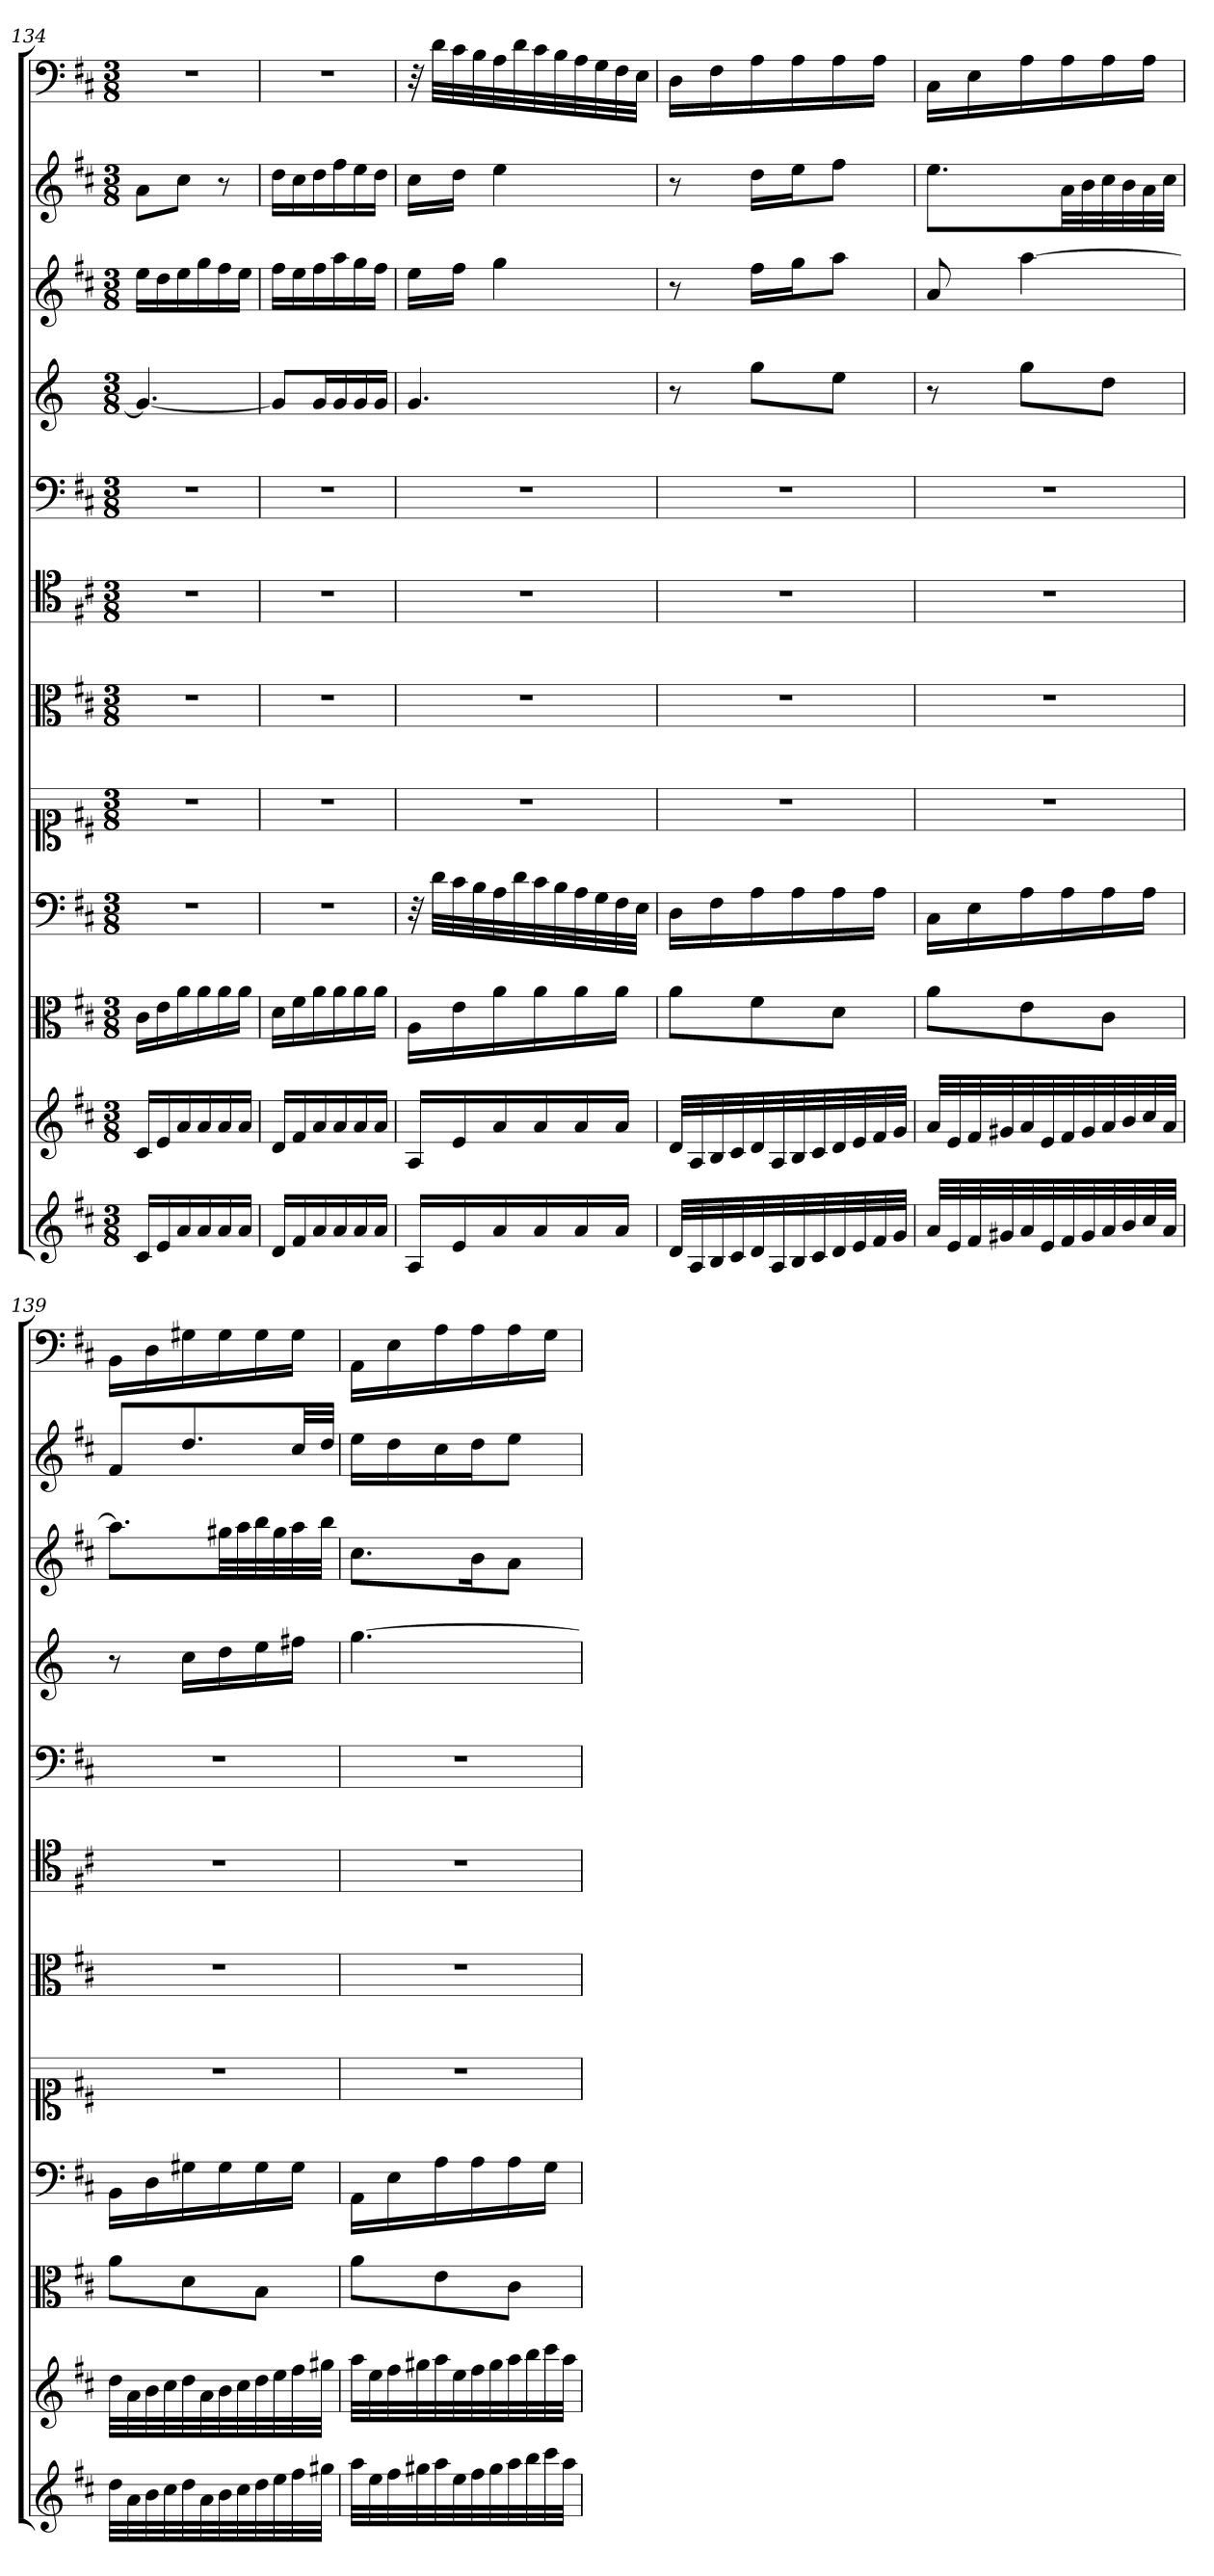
**kern	**kern	**kern	**kern	**kern	**kern	**kern	**kern	**kern	**kern	**kern	**kern
*part12	*part11	*part10	*part9	*part8	*part7	*part6	*part5	*part4	*part3	*part2	*part1
*staff12	*staff11	*staff10	*staff9	*staff8	*staff7	*staff6	*staff5	*staff4	*staff3	*staff2	*staff1
*	*	*clefC3	*clefF4	*clefC1	*clefC3	*clefC4	*clefF4	*	*	*	*clefF4
*k[f#c#]	*k[f#c#]	*k[f#c#]	*k[f#c#]	*k[f#c#]	*k[f#c#]	*k[f#c#]	*k[f#c#]	*k[]	*k[f#c#]	*k[f#c#]	*k[f#c#]
*D:	*D:	*D:	*D:	*D:	*D:	*D:	*D:	*	*D:	*D:	*D:
*M3/8	*M3/8	*M3/8	*M3/8	*M3/8	*M3/8	*M3/8	*M3/8	*M3/8	*M3/8	*M3/8	*M3/8
=134	=134	=134	=134	=134	=134	=134	=134	=134	=134	=134	=134
16c#LL	16c#LL	16c#\LL	4.r	4.r	4.r	4.r	4.r	4.g_	16eeLL	8aL	4.r
16e	16e	16e\	.	.	.	.	.	.	16dd	.	.
16a	16a	16a\	.	.	.	.	.	.	16ee	8cc#J	.
16a	16a	16a\	.	.	.	.	.	.	16gg	.	.
16a	16a	16a\	.	.	.	.	.	.	16ff#	8r	.
16aJJ	16aJJ	16a\JJ	.	.	.	.	.	.	16eeJJ	.	.
=135	=135	=135	=135	=135	=135	=135	=135	=135	=135	=135	=135
16dLL	16dLL	16d\LL	4.r	4.r	4.r	4.r	4.r	8gL]	16ff#LL	16ddLL	4.r
16f#	16f#	16f#\	.	.	.	.	.	.	16ee	16cc#	.
16a	16a	16a\	.	.	.	.	.	16gL	16ff#	16dd	.
16a	16a	16a\	.	.	.	.	.	16g	16aa	16ff#	.
16a	16a	16a\	.	.	.	.	.	16g	16gg	16ee	.
16aJJ	16aJJ	16a\JJ	.	.	.	.	.	16gJJ	16ff#JJ	16ddJJ	.
=136	=136	=136	=136	=136	=136	=136	=136	=136	=136	=136	=136
16ALL	16ALL	16A\LL	32r	4.r	4.r	4.r	4.r	4.g	16eeLL	16cc#LL	32r
.	.	.	32d\LLL	.	.	.	.	.	.	.	32d\LLL
16e	16e	16e\	32c#\	.	.	.	.	.	16ff#JJ	16ddJJ	32c#\
.	.	.	32B\	.	.	.	.	.	.	.	32B\
16a	16a	16a\	32A\	.	.	.	.	.	4gg	4ee	32A\
.	.	.	32d\	.	.	.	.	.	.	.	32d\
16a	16a	16a\	32c#\	.	.	.	.	.	.	.	32c#\
.	.	.	32B\	.	.	.	.	.	.	.	32B\
16a	16a	16a\	32A\	.	.	.	.	.	.	.	32A\
.	.	.	32G\	.	.	.	.	.	.	.	32G\
16aJJ	16aJJ	16a\JJ	32F#\	.	.	.	.	.	.	.	32F#\
.	.	.	32E\JJJ	.	.	.	.	.	.	.	32E\JJJ
=137	=137	=137	=137	=137	=137	=137	=137	=137	=137	=137	=137
32dLLL	32dLLL	8a\L	16D\LL	4.r	4.r	4.r	4.r	8r	8r	8r	16D\LL
32A	32A	.	.	.	.	.	.	.	.	.	.
32B	32B	.	16F#\	.	.	.	.	.	.	.	16F#\
32c#	32c#	.	.	.	.	.	.	.	.	.	.
32d	32d	8f#\	16A\	.	.	.	.	8ggL	16ff#LL	16ddLL	16A\
32A	32A	.	.	.	.	.	.	.	.	.	.
32B	32B	.	16A\	.	.	.	.	.	16ggJ	16eeJ	16A\
32c#	32c#	.	.	.	.	.	.	.	.	.	.
32d	32d	8d\J	16A\	.	.	.	.	8eeJ	8aaJ	8ff#J	16A\
32e	32e	.	.	.	.	.	.	.	.	.	.
32f#	32f#	.	16A\JJ	.	.	.	.	.	.	.	16A\JJ
32gJJJ	32gJJJ	.	.	.	.	.	.	.	.	.	.
=138	=138	=138	=138	=138	=138	=138	=138	=138	=138	=138	=138
32aLLL	32aLLL	8a\L	16C#\LL	4.r	4.r	4.r	4.r	8r	8a	8.eeL	16C#\LL
32e	32e	.	.	.	.	.	.	.	.	.	.
32f#	32f#	.	16E\	.	.	.	.	.	.	.	16E\
32g#X	32g#X	.	.	.	.	.	.	.	.	.	.
32a	32a	8e\	16A\	.	.	.	.	8ggL	[4aa	.	16A\
32e	32e	.	.	.	.	.	.	.	.	.	.
32f#	32f#	.	16A\	.	.	.	.	.	.	32aLL	16A\
32g#	32g#	.	.	.	.	.	.	.	.	32b	.
32a	32a	8c#\J	16A\	.	.	.	.	8ddJ	.	32cc#	16A\
32b	32b	.	.	.	.	.	.	.	.	32b	.
32cc#	32cc#	.	16A\JJ	.	.	.	.	.	.	32a	16A\JJ
32aJJJ	32aJJJ	.	.	.	.	.	.	.	.	32cc#JJJ	.
=139	=139	=139	=139	=139	=139	=139	=139	=139	=139	=139	=139
32ddLLL	32ddLLL	8a\L	16BB\LL	4.r	4.r	4.r	4.r	8r	8.aaL]	8f#L	16BB\LL
32a	32a	.	.	.	.	.	.	.	.	.	.
32b	32b	.	16D\	.	.	.	.	.	.	.	16D\
32cc#	32cc#	.	.	.	.	.	.	.	.	.	.
32dd	32dd	8d\	16G#X\	.	.	.	.	16ccLL	.	8.dd	16G#X\
32a	32a	.	.	.	.	.	.	.	.	.	.
32b	32b	.	16G#\	.	.	.	.	16dd	32gg#XLL	.	16G#\
32cc#	32cc#	.	.	.	.	.	.	.	32aa	.	.
32dd	32dd	8B\J	16G#\	.	.	.	.	16ee	32bb	.	16G#\
32ee	32ee	.	.	.	.	.	.	.	32gg#	.	.
32ff#	32ff#	.	16G#\JJ	.	.	.	.	16ff#XJJ	32aa	32cc#LL	16G#\JJ
32gg#XJJJ	32gg#XJJJ	.	.	.	.	.	.	.	32bbJJJ	32ddJJJ	.
=140	=140	=140	=140	=140	=140	=140	=140	=140	=140	=140	=140
32aaLLL	32aaLLL	8a\L	16AA\LL	4.r	4.r	4.r	4.r	[4.gg	8.cc#L	16eeLL	16AA\LL
32ee	32ee	.	.	.	.	.	.	.	.	.	.
32ff#	32ff#	.	16E\	.	.	.	.	.	.	16dd	16E\
32gg#X	32gg#X	.	.	.	.	.	.	.	.	.	.
32aa	32aa	8e\	16A\	.	.	.	.	.	.	16cc#	16A\
32ee	32ee	.	.	.	.	.	.	.	.	.	.
32ff#	32ff#	.	16A\	.	.	.	.	.	16bK	16ddJ	16A\
32gg#	32gg#	.	.	.	.	.	.	.	.	.	.
32aa	32aa	8c#\J	16A\	.	.	.	.	.	8aJ	8eeJ	16A\
32bb	32bb	.	.	.	.	.	.	.	.	.	.
32ccc#	32ccc#	.	16G\JJ	.	.	.	.	.	.	.	16G\JJ
32aaJJJ	32aaJJJ	.	.	.	.	.	.	.	.	.	.
=	=	=	=	=	=	=	=	=	=	=	=
*-	*-	*-	*-	*-	*-	*-	*-	*-	*-	*-	*-
